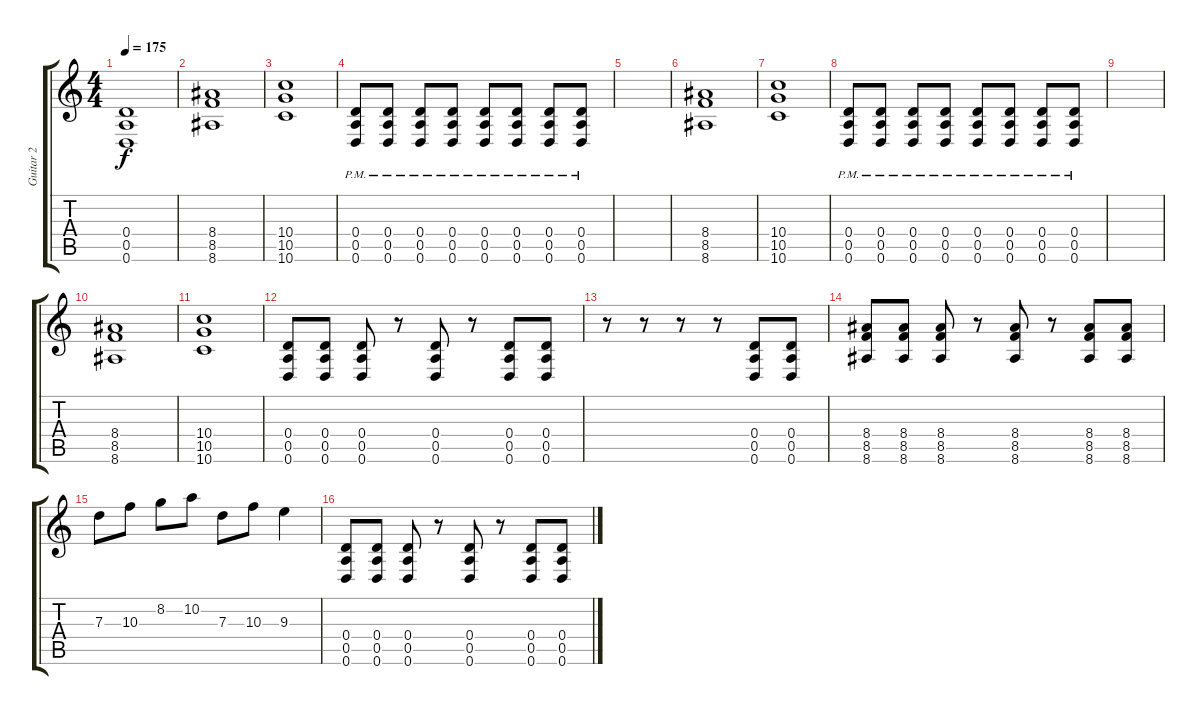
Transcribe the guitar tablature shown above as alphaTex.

\track ("Guitar 2" "Guitar 2") {instrument distortionguitar}
\staff {score tabs}
\tuning (E4 B3 G3 D3 A2 D2) {hide}
\ts (4 4)
\tempo 175
\clef g2
\ks c
(0.4{t} 0.5{t} 0.6{t}).1{dy f} |
(8.4 8.5 8.6).1 |
(10.4 10.5 10.6).1 |
(0.4{pm} 0.5{pm} 0.6{pm}).8 (0.4{pm} 0.5{pm} 0.6{pm}).8 (0.4{pm} 0.5{pm} 0.6{pm}).8 (0.4{pm} 0.5{pm} 0.6{pm}).8 (0.4{pm} 0.5{pm} 0.6{pm}).8 (0.4{pm} 0.5{pm} 0.6{pm}).8 (0.4{pm} 0.5{pm} 0.6{pm}).8 (0.4{pm} 0.5{pm} 0.6{pm}).8 |
|
(8.4 8.5 8.6).1 |
(10.4 10.5 10.6).1 |
(0.4{pm} 0.5{pm} 0.6{pm}).8 (0.4{pm} 0.5{pm} 0.6{pm}).8 (0.4{pm} 0.5{pm} 0.6{pm}).8 (0.4{pm} 0.5{pm} 0.6{pm}).8 (0.4{pm} 0.5{pm} 0.6{pm}).8 (0.4{pm} 0.5{pm} 0.6{pm}).8 (0.4{pm} 0.5{pm} 0.6{pm}).8 (0.4{pm} 0.5{pm} 0.6{pm}).8 |
|
(8.4 8.5 8.6).1 |
(10.4 10.5 10.6).1 |
(0.4 0.5 0.6).8 (0.4 0.5 0.6).8 (0.4 0.5 0.6).8 r.8 (0.4 0.5 0.6).8 r.8 (0.4 0.5 0.6).8 (0.4 0.5 0.6).8 |
r.8 r.8 r.8 r.8 (0.4 0.5 0.6).8 (0.4 0.5 0.6).8 |
(8.4 8.5 8.6).8 (8.4 8.5 8.6).8 (8.4 8.5 8.6).8 r.8 (8.4 8.5 8.6).8 r.8 (8.4 8.5 8.6).8 (8.4 8.5 8.6).8 |
7.3.8 10.3.8 8.2.8 10.2.8 7.3.8 10.3.8 9.3.4 |
(0.4 0.5 0.6).8 (0.4 0.5 0.6).8 (0.4 0.5 0.6).8 r.8 (0.4 0.5 0.6).8 r.8 (0.4 0.5 0.6).8 (0.4 0.5 0.6).8
